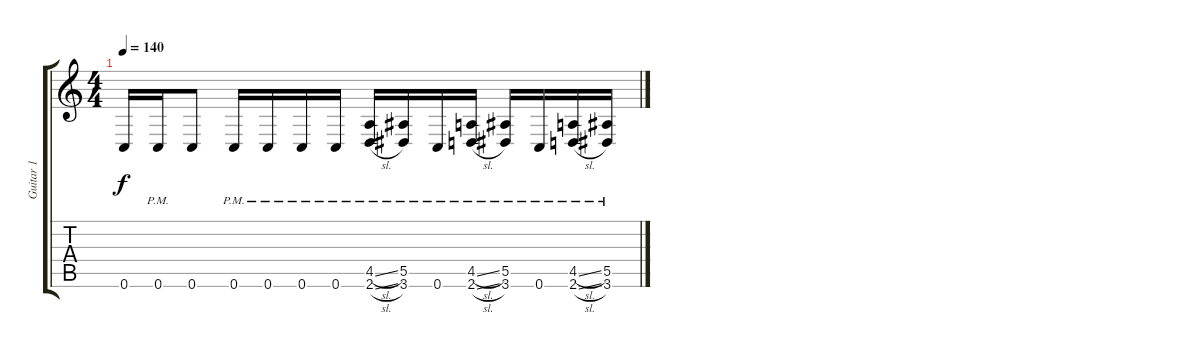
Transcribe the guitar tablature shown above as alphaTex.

\track ("Guitar 1" "Guitar 1") {instrument distortionguitar}
\staff {score tabs}
\tuning (C4 G3 Eb3 Bb2 F2 C2) {hide}
\ts (4 4)
\tempo 140
\clef g2
\ks c
0.6{t}.16{dy f} 0.6{pm}.16 0.6.8 0.6{pm}.16 0.6{pm}.16 0.6{pm}.16 0.6{pm}.16 (4.5{sl pm} 2.6{sl pm}).16 (5.5{pm} 3.6{pm}).16 0.6{pm}.16 (4.5{sl pm} 2.6{sl pm}).16 (5.5{pm} 3.6{pm}).16 0.6{pm}.16 (4.5{sl pm} 2.6{sl pm}).16 (5.5{pm} 3.6{pm}).16
